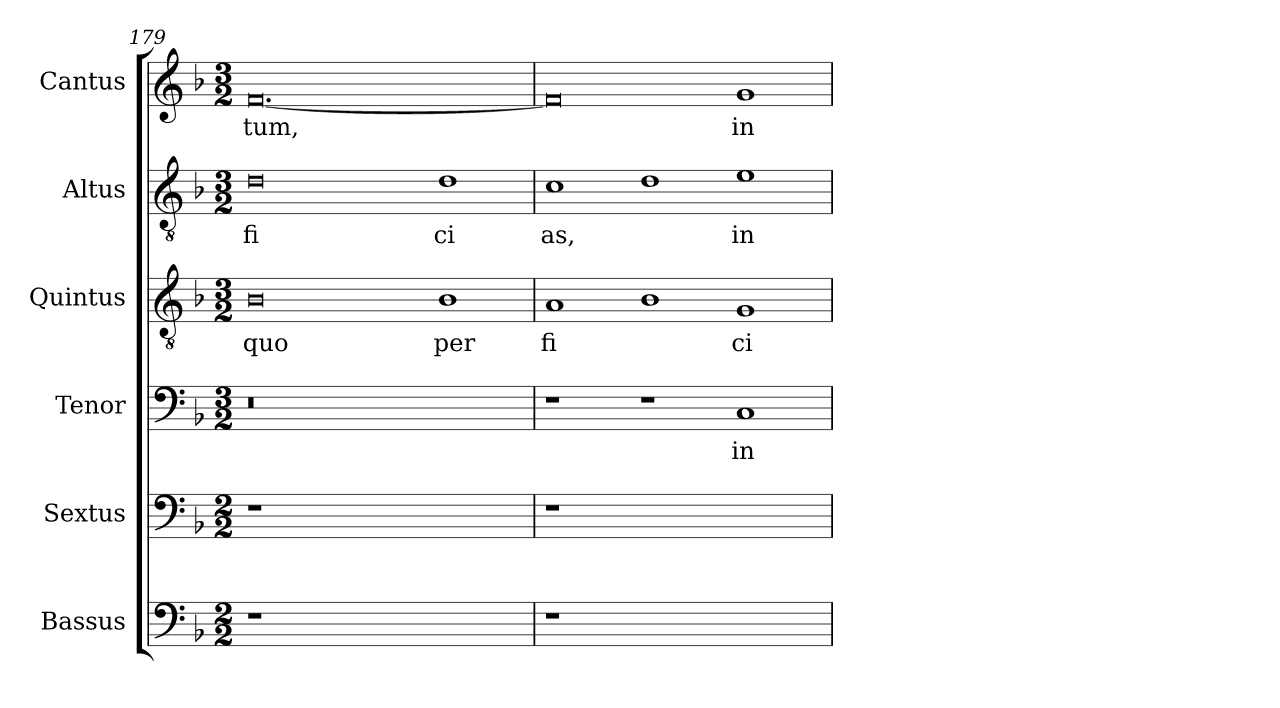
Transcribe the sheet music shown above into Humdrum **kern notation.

**kern	**kern	**kern	**text	**kern	**text	**kern	**text	**kern	**text
*part6	*part5	*part4	*part4	*part3	*part3	*part2	*part2	*part1	*part1
*staff6	*staff5	*staff4	*staff4	*staff3	*staff3	*staff2	*staff2	*staff1	*staff1
*I"Bassus	*I"Sextus	*I"Tenor	*	*I"Quintus	*	*I"Altus	*	*I"Cantus	*
*clefF4	*clefF4	*clefF4	*	*clefGv2	*	*clefGv2	*	*clefG2	*
*k[b-]	*k[b-]	*k[b-]	*	*k[b-]	*	*k[b-]	*	*k[b-]	*
*F:	*F:	*F:	*	*F:	*	*F:	*	*F:	*
*M2/2	*M2/2	*M3/2	*	*M3/2	*	*M3/2	*	*M3/2	*
=179	=179	=179	=179	=179	=179	=179	=179	=179	=179
!	!	!	!	!	!LO:LY:b:cj	!	!LO:LY:b:cj	!	!LO:LY:b
1r	1r	0.r	.	0B-	quo	0d	fi	[>0.f	-tum,
0ryy	0ryy	.	.	.	.	.	.	.	.
!	!	!	!	!	!LO:LY:b:cj	!	!LO:LY:b:cj	!	!
.	.	.	.	1B-	per	1d	ci	.	.
!!LO:LB:g=z
=180	=180	=180	=180	=180	=180	=180	=180	=180	=180
!	!	!	!	!	!LO:LY:b:cj	!	!LO:LY:b:cj	!	!
1r	1r	1r	.	1A	fi	1c	as,	0f]	.
0ryy	0ryy	1r	.	1B-	.	1d	.	.	.
!	!	!	!LO:LY:b:cj	!	!LO:LY:b:cj	!	!LO:LY:b:cj	!	!LO:LY:b:cj
.	.	1C	in	1G	ci	1e	in	1g	in
=	=	=	=	=	=	=	=	=	=
*-	*-	*-	*-	*-	*-	*-	*-	*-	*-
